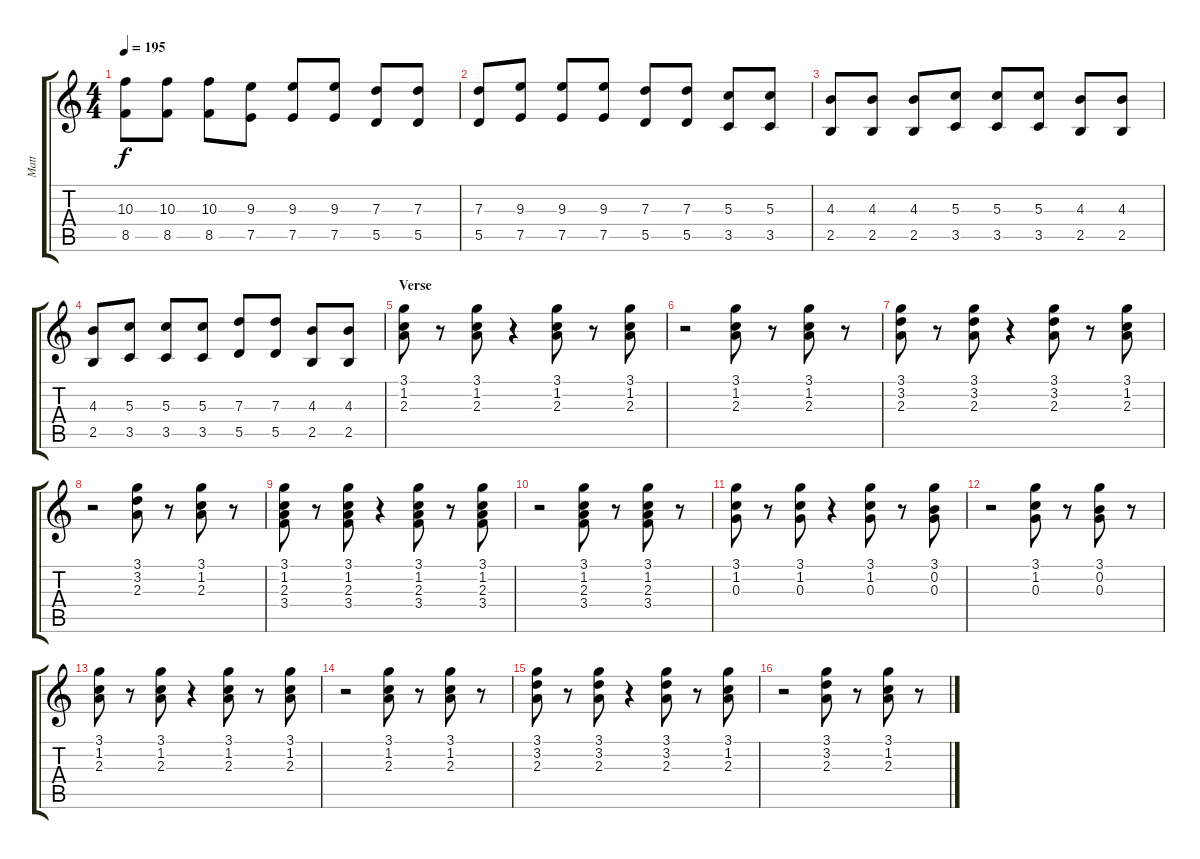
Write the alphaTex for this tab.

\track ("Matt" "Matt") {instrument acousticguitarsteel}
\staff {score tabs}
\tuning (E4 B3 G3 D3 A2 E2) {hide}
\ts (4 4)
\tempo 195
\clef g2
\ks c
(10.3 8.5).8{dy f} (10.3 8.5).8 (10.3 8.5).8 (9.3 7.5).8 (9.3 7.5).8 (9.3 7.5).8 (7.3 5.5).8 (7.3 5.5).8 |
(7.3 5.5).8 (9.3 7.5).8 (9.3 7.5).8 (9.3 7.5).8 (7.3 5.5).8 (7.3 5.5).8 (5.3 3.5).8 (5.3 3.5).8 |
(4.3 2.5).8 (4.3 2.5).8 (4.3 2.5).8 (5.3 3.5).8 (5.3 3.5).8 (5.3 3.5).8 (4.3 2.5).8 (4.3 2.5).8 |
(4.3 2.5).8 (5.3 3.5).8 (5.3 3.5).8 (5.3 3.5).8 (7.3 5.5).8 (7.3 5.5).8 (4.3 2.5).8 (4.3 2.5).8 |
\section ("" "Verse")
(3.1 1.2 2.3).8{volume 13 instrument acousticguitarsteel} r.8 (3.1 1.2 2.3).8 r.4 (3.1 1.2 2.3).8 r.8 (3.1 1.2 2.3).8 |
r.2 (3.1 1.2 2.3).8 r.8 (3.1 1.2 2.3).8 r.8 |
(3.1 3.2 2.3).8 r.8 (3.1 3.2 2.3).8 r.4 (3.1 3.2 2.3).8 r.8 (3.1 1.2 2.3).8 |
r.2 (3.1 3.2 2.3).8 r.8 (3.1 1.2 2.3).8 r.8 |
(3.1 1.2 2.3 3.4).8 r.8 (3.1 1.2 2.3 3.4).8 r.4 (3.1 1.2 2.3 3.4).8 r.8 (3.1 1.2 2.3 3.4).8 |
r.2 (3.1 1.2 2.3 3.4).8 r.8 (3.1 1.2 2.3 3.4).8 r.8 |
(3.1 1.2 0.3).8 r.8 (3.1 1.2 0.3).8 r.4 (3.1 1.2 0.3).8 r.8 (3.1 0.2 0.3).8 |
r.2 (3.1 1.2 0.3).8 r.8 (3.1 0.2 0.3).8 r.8 |
(3.1 1.2 2.3).8 r.8 (3.1 1.2 2.3).8 r.4 (3.1 1.2 2.3).8 r.8 (3.1 1.2 2.3).8 |
r.2 (3.1 1.2 2.3).8 r.8 (3.1 1.2 2.3).8 r.8 |
(3.1 3.2 2.3).8 r.8 (3.1 3.2 2.3).8 r.4 (3.1 3.2 2.3).8 r.8 (3.1 1.2 2.3).8 |
r.2 (3.1 3.2 2.3).8 r.8 (3.1 1.2 2.3).8 r.8
